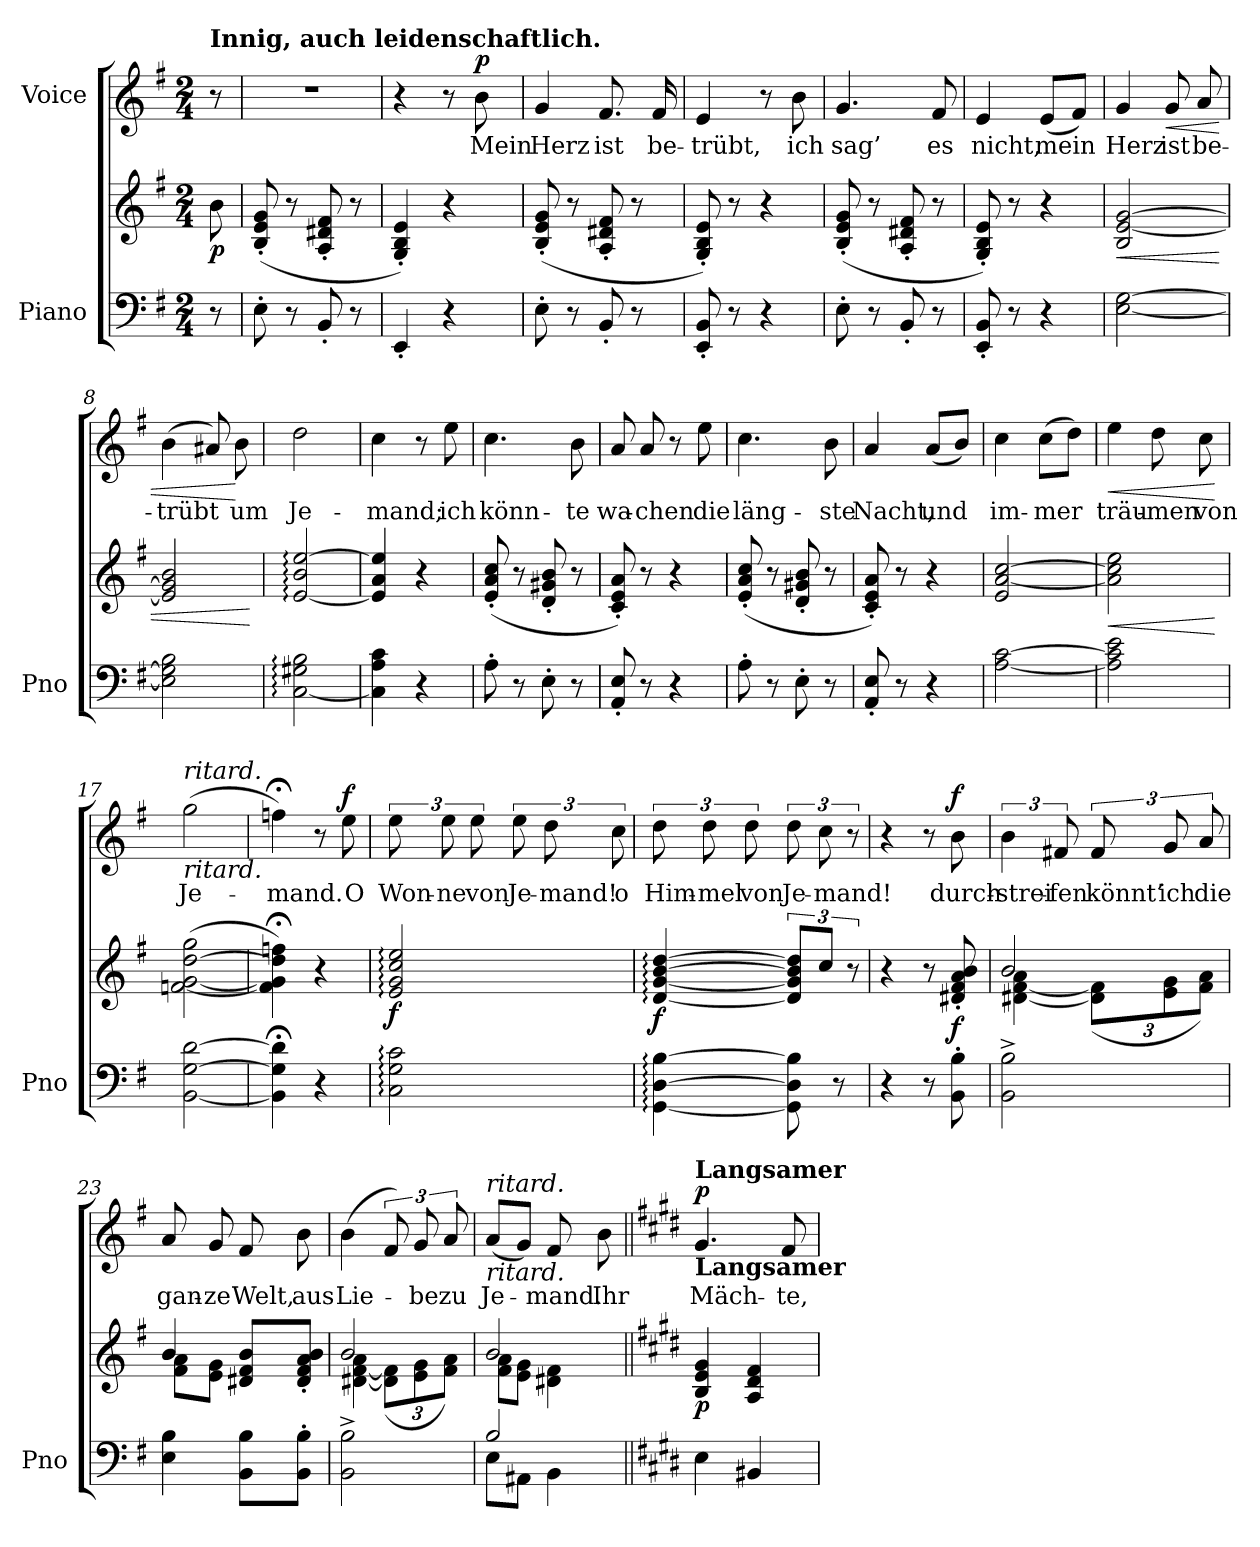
**kern	**kern	**dynam	**kern	**text	**dynam
*part2	*part2	*part2	*part1	*part1	*part1
*staff3	*staff2	*staff2/3	*staff1	*staff1	*staff1
*I"Piano	*	*	*I"Voice	*	*
*I'Pno	*	*	*	*	*
*clefF4	*clefG2	*	*clefG2	*	*
*k[f#]	*k[f#]	*	*k[f#]	*	*
*M2/4	*M2/4	*	*M2/4	*	*
*MM90	*MM90	*	*MM90	*	*
=	=	=	=	=	=
!	!	!	!LO:TX:a:B:t=Innig, auch leidenschaftlich.	!	!
!	!	!LO:DY:b	!	!	!
8r	8b\	p	8r	.	.
=1	=1	=1	=1	=1	=1
8E'\	(<8B/' 8e/' 8g/'	.	2r	.	.
8r	8r	.	.	.	.
8BB'/	8A/' 8d#X/' 8f#/'	.	.	.	.
8r	8r	.	.	.	.
=2	=2	=2	=2	=2	=2
4EE'/	4G/' 4B/' 4e/')	.	4r	.	.
4r	4r	.	8r	.	.
!	!	!	!	!LO:LY:b	!LO:DY:a
.	.	.	8b\	Mein	p
=3	=3	=3	=3	=3	=3
!	!	!	!	!LO:LY:b	!
8E'\	(<8B/' 8e/' 8g/'	.	4g/	Herz	.
8r	8r	.	.	.	.
!	!	!	!	!LO:LY:b	!
8BB'/	8A/' 8d#X/' 8f#/'	.	8.f#/	ist	.
8r	8r	.	.	.	.
!	!	!	!	!LO:LY:b	!
.	.	.	16f#/	be-	.
=4	=4	=4	=4	=4	=4
!	!	!	!	!LO:LY:b	!
8EE/' 8BB/'	8G/' 8B/' 8e/')	.	4e/	-trübt,	.
8r	8r	.	.	.	.
4r	4r	.	8r	.	.
!	!	!	!	!LO:LY:b	!
.	.	.	8b\	ich	.
=5	=5	=5	=5	=5	=5
!	!	!	!	!LO:LY:b	!
8E'\	(<8B/' 8e/' 8g/'	.	4.g/	sag’	.
8r	8r	.	.	.	.
8BB'/	8A/' 8d#X/' 8f#/'	.	.	.	.
!	!	!	!	!LO:LY:b	!
8r	8r	.	8f#/	es	.
=6	=6	=6	=6	=6	=6
!	!	!	!	!LO:LY:b	!
8EE/' 8BB/'	8G/' 8B/' 8e/')	.	4e/	nicht,	.
8r	8r	.	.	.	.
!	!	!	!	!LO:LY:b	!
4r	4r	.	(<8e/L	mein	.
.	.	.	8f#/J)	.	.
!!LO:LB:g=z
=7	=7	=7	=7	=7	=7
!	!	!LO:HP:b	!	!LO:LY:b	!
[2E\ [2G\	2B/ [2e/ [2g/	<	4g/	Herz	.
!	!	!	!	!LO:LY:b	!LO:HP:b
.	.	.	8g/	ist	<
!	!	!	!	!LO:LY:b	!
.	.	.	8a/	be-	.
=8	=8	=8	=8	=8	=8
!	!	!	!	!LO:LY:b	!
2E\] 2G\] 2B\	2e/] 2g/] 2b/	.	(>4b\	-trübt	.
.	.	.	8a#X/)	.	.
!	!	!	!	!LO:LY:b	!
.	.	.	8b\	um	[
.	.	[	.	.	.
=9	=9	=9	=9	=9	=9
!	!	!	!	!LO:LY:b	!
[2C\: 2G#X\: 2B\:	[2e/: 2b/: [2ee/:	.	2dd\	Je-	.
=10	=10	=10	=10	=10	=10
!	!	!	!	!LO:LY:b	!
4C\] 4A\ 4c\	4e/] 4a/ 4ee/]	.	4cc\	-mand;	.
4r	4r	.	8r	.	.
!	!	!	!	!LO:LY:b	!
.	.	.	8ee\	ich	.
=11	=11	=11	=11	=11	=11
!	!	!	!	!LO:LY:b	!
8A'\	(<8e/' 8a/' 8cc/'	.	4.cc\	könn-	.
8r	8r	.	.	.	.
8E'\	8d/' 8g#X/' 8b/'	.	.	.	.
!	!	!	!	!LO:LY:b	!
8r	8r	.	8b\	-te	.
=12	=12	=12	=12	=12	=12
!	!	!	!	!LO:LY:b	!
8AA/' 8E/'	8c/' 8e/' 8a/')	.	8a/	wa-	.
!	!	!	!	!LO:LY:b	!
8r	8r	.	8a/	-chen	.
4r	4r	.	8r	.	.
!	!	!	!	!LO:LY:b	!
.	.	.	8ee\	die	.
=13	=13	=13	=13	=13	=13
!	!	!	!	!LO:LY:b	!
8A'\	(<8e/' 8a/' 8cc/'	.	4.cc\	läng-	.
8r	8r	.	.	.	.
8E'\	8d/' 8g#X/' 8b/'	.	.	.	.
!	!	!	!	!LO:LY:b	!
8r	8r	.	8b\	-ste	.
=14	=14	=14	=14	=14	=14
!	!	!	!	!LO:LY:b	!
8AA/' 8E/'	8c/' 8e/' 8a/')	.	4a/	Nacht,	.
8r	8r	.	.	.	.
!	!	!	!	!LO:LY:b	!
4r	4r	.	(<8a/L	und	.
.	.	.	8b/J)	.	.
!!LO:LB:g=z
=15	=15	=15	=15	=15	=15
!	!	!	!	!LO:LY:b	!
[2A\ [2c\	2e/ [2a/ [2cc/	.	4cc\	im-	.
!	!	!	!	!LO:LY:b	!
.	.	.	(>8cc\L	-mer	.
.	.	.	8dd\J)	.	.
=16	=16	=16	=16	=16	=16
!	!	!LO:HP:b	!	!LO:LY:b	!LO:HP:b
2A\] 2c\] 2e\	2a\] 2cc\] 2ee\	<	4ee\	träu-	<
!	!	!	!	!LO:LY:b	!
.	.	.	8dd\	-men	.
!	!	!	!	!LO:LY:b	!
.	.	.	8cc\	von	.
.	.	[	.	.	[
=17	=17	=17	=17	=17	=17
!	!	!	!LO:TX:a:i:t=ritard.	!	!
!	!	!	!LO:TX:b:i:t=ritard.	!	!
!	!	!	!	!LO:LY:b	!
[2BB\ [2G\ [2d\	(>[2fn\ [2g\ [2dd\ 2gg\	.	(>2gg\	Je-	.
=18	=18	=18	=18	=18	=18
!	!	!	!	!LO:LY:b	!
4BB\];< 4G\];< 4d\];<	4f\];< 4g\];< 4dd\];< 4ffn\;<)	.	4ffn;<\)	-mand.	.
4r	4r	.	8r	.	.
!	!	!	!	!LO:LY:b	!LO:DY:a
.	.	.	8ee\	O	f
=19	=19	=19	=19	=19	=19
!	!	!LO:DY:b	!	!LO:LY:b	!
2C\: 2G\: 2c\:	2e/: 2g/: 2cc/: 2ee/:	f	12ee\	Won-	.
!	!	!	!	!LO:LY:b	!
.	.	.	12ee\	-ne	.
!	!	!	!	!LO:LY:b	!
.	.	.	12ee\	von	.
!	!	!	!	!LO:LY:b	!
.	.	.	12ee\	Je-	.
!	!	!	!	!LO:LY:b	!
.	.	.	12dd\	-mand!	.
!	!	!	!	!LO:LY:b	!
.	.	.	12cc\	o	.
=20	=20	=20	=20	=20	=20
!	!	!LO:DY:b	!	!LO:LY:b	!
[4GG\: [4D\: [4B\:	[4d/: [4g/: [4b/: [4dd/:	f	12dd\	Him-	.
!	!	!	!	!LO:LY:b	!
.	.	.	12dd\	-mel	.
!	!	!	!	!LO:LY:b	!
.	.	.	12dd\	von	.
!	!	!	!	!LO:LY:b	!
8GG\] 8D\] 8B\]	12d/] 12g/] 12b/] 12dd/]L	.	12dd\	Je-	.
!	!	!	!	!LO:LY:b	!
.	12cc/J	.	12cc\	-mand!	.
8r	.	.	.	.	.
.	12r	.	12r	.	.
!!LO:LB:g=z
=21	=21	=21	=21	=21	=21
4r	4r	.	4r	.	.
8r	8r	.	8r	.	.
!	!	!LO:DY:b	!	!LO:LY:b	!LO:DY:a
8BB\' 8B\'	8d#X/' 8f#/' 8a/' 8b/'	f	8b\	durch-	f
=22	=22	=22	=22	=22	=22
*	*^	*	*	*	*
!	!	!	!	!	!LO:LY:b	!
2BB\^ 2B\^	2b/	[4d#X\ [4f#\ 4a\	.	6b\	-strei-	.
!	!	!	!	!	!LO:LY:b	!
.	.	.	.	12f#X/	-fen	.
*	*	*Xbrackettup	*	*	*	*
!	!	!	!	!	!LO:LY:b	!
.	.	(<12d#\] 12f#\]L	.	12f#/	könnt’	.
!	!	!	!	!	!LO:LY:b	!
.	.	12e\ 12g\	.	12g/	ich	.
!	!	!	!	!	!LO:LY:b	!
.	.	12f#\ 12a\J)	.	12a/	die	.
=23	=23	=23	=23	=23	=23	=23
!	!	!	!	!	!LO:LY:b	!
4E\ 4B\	4b/	8f#\ 8a\L	.	8a/	gan-	.
!	!	!	!	!	!LO:LY:b	!
.	.	8e\ 8g\J	.	8g/	-ze	.
!	!	!	!	!	!LO:LY:b	!
8BB\ 8B\L	8d#X/ 8f#/ 8b/L	4ryy	.	8f#/	Welt,	.
!	!	!	!	!	!LO:LY:b	!
8BB\' 8B\'J	8d#/' 8f#/' 8a/' 8b/'J	.	.	8b\	aus	.
=24	=24	=24	=24	=24	=24	=24
!	!	!	!	!	!LO:LY:b	!
2BB\^ 2B\^	2b/	[4d#X\ [4f#\ 4a\	.	(>4b\	Lie-	.
.	.	(<12d#\] 12f#\]L	.	12f#/)	.	.
!	!	!	!	!	!LO:LY:b	!
.	.	12e\ 12g\	.	12g/	-be	.
!	!	!	!	!	!LO:LY:b	!
.	.	12f#\ 12a\J)	.	12a/	zu	.
=25	=25	=25	=25	=25	=25	=25
*^	*	*	*	*	*	*
!	!	!	!	!	!LO:TX:i:t=ritard.	!	!
!	!	!	!	!	!LO:TX:b:i:t=ritard.	!	!
!	!	!	!	!	!	!LO:LY:b	!
2B/	8E\L	2b/	8f#\ 8a\L	.	(<8a/L	Je-	.
.	8AA#X\J	.	8e\ 8g\J	.	8g/J)	.	.
!	!	!	!	!	!	!LO:LY:b	!
.	4BB\	.	4d#X\ 4f#\	.	8f#/	-mand.	.
!	!	!	!	!	!	!LO:LY:b	!
.	.	.	.	.	8b\	Ihr	.
*v	*v	*	*	*	*	*	*
*	*v	*v	*	*	*	*
!!LO:PB:g=z
=26||	=26||	=26||	=26||	=26||	=26||
*k[f#c#g#d#]	*k[f#c#g#d#]	*	*k[f#c#g#d#]	*	*
*	*	*	*MM84	*	*
!	!	!	!LO:TX:b:B:t=Langsamer	!	!
!	!	!	!LO:TX:a:B:t=Langsamer	!	!
!	!	!LO:DY:b	!	!LO:LY:b	!LO:DY:a
4E\	4B/ 4e/ 4g#/	p	4.g#/	Mäch-	p
4BB#X/	4A/ 4d#/ 4f#/	.	.	.	.
!	!	!	!	!LO:LY:b	!
.	.	.	8f#/	-te,	.
=	=	=	=	=	=
*-	*-	*-	*-	*-	*-
